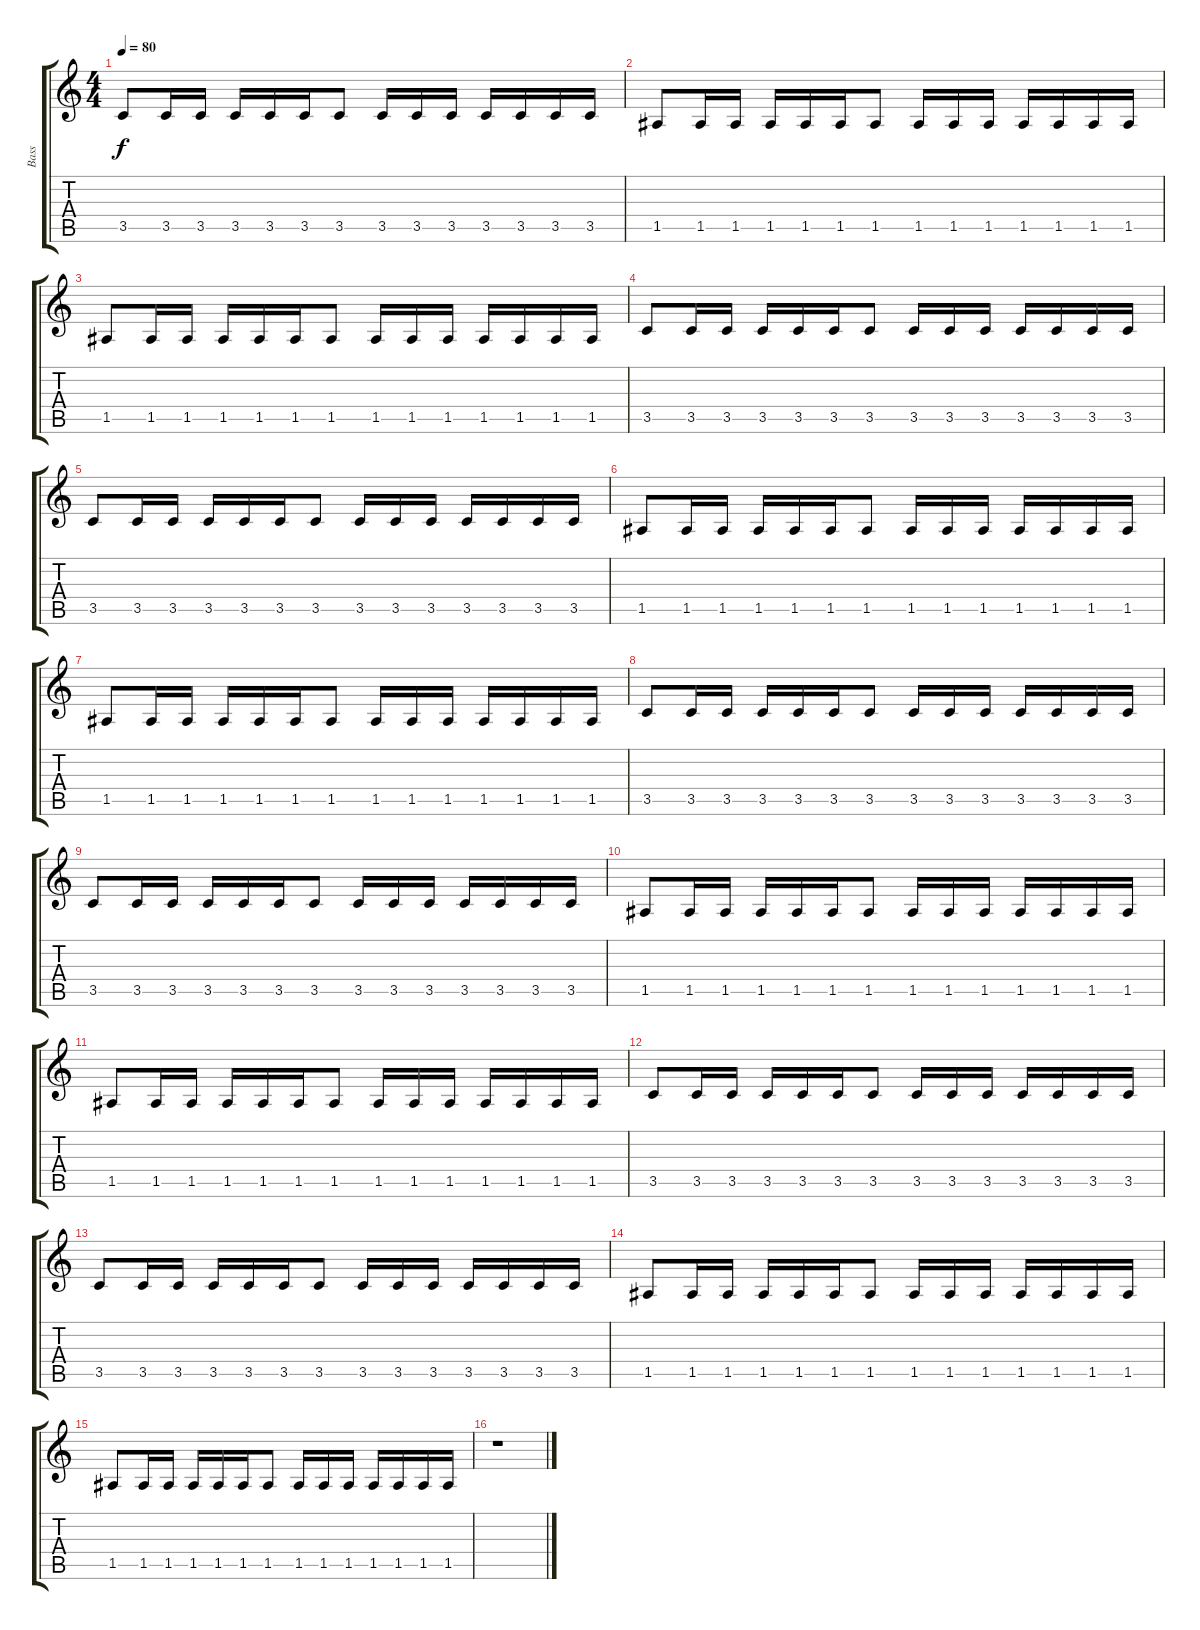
\track ("Bass" "Bass") {instrument electricbassfinger}
\staff {score tabs}
\tuning (E4 B3 G3 D3 A2 E2) {hide}
\ts (4 4)
\tempo 80
\clef g2
\ks c
3.5.8{dy f} 3.5.16 3.5.16 3.5.16 3.5.16 3.5.16 3.5.8 3.5.16 3.5.16 3.5.16 3.5.16 3.5.16 3.5.16 3.5.16 |
1.5.8 1.5.16 1.5.16 1.5.16 1.5.16 1.5.16 1.5.8 1.5.16 1.5.16 1.5.16 1.5.16 1.5.16 1.5.16 1.5.16 |
1.5.8 1.5.16 1.5.16 1.5.16 1.5.16 1.5.16 1.5.8 1.5.16 1.5.16 1.5.16 1.5.16 1.5.16 1.5.16 1.5.16 |
3.5.8 3.5.16 3.5.16 3.5.16 3.5.16 3.5.16 3.5.8 3.5.16 3.5.16 3.5.16 3.5.16 3.5.16 3.5.16 3.5.16 |
3.5.8 3.5.16 3.5.16 3.5.16 3.5.16 3.5.16 3.5.8 3.5.16 3.5.16 3.5.16 3.5.16 3.5.16 3.5.16 3.5.16 |
1.5.8 1.5.16 1.5.16 1.5.16 1.5.16 1.5.16 1.5.8 1.5.16 1.5.16 1.5.16 1.5.16 1.5.16 1.5.16 1.5.16 |
1.5.8 1.5.16 1.5.16 1.5.16 1.5.16 1.5.16 1.5.8 1.5.16 1.5.16 1.5.16 1.5.16 1.5.16 1.5.16 1.5.16 |
3.5.8 3.5.16 3.5.16 3.5.16 3.5.16 3.5.16 3.5.8 3.5.16 3.5.16 3.5.16 3.5.16 3.5.16 3.5.16 3.5.16 |
3.5.8 3.5.16 3.5.16 3.5.16 3.5.16 3.5.16 3.5.8 3.5.16 3.5.16 3.5.16 3.5.16 3.5.16 3.5.16 3.5.16 |
1.5.8 1.5.16 1.5.16 1.5.16 1.5.16 1.5.16 1.5.8 1.5.16 1.5.16 1.5.16 1.5.16 1.5.16 1.5.16 1.5.16 |
1.5.8 1.5.16 1.5.16 1.5.16 1.5.16 1.5.16 1.5.8 1.5.16 1.5.16 1.5.16 1.5.16 1.5.16 1.5.16 1.5.16 |
3.5.8 3.5.16 3.5.16 3.5.16 3.5.16 3.5.16 3.5.8 3.5.16 3.5.16 3.5.16 3.5.16 3.5.16 3.5.16 3.5.16 |
3.5.8 3.5.16 3.5.16 3.5.16 3.5.16 3.5.16 3.5.8 3.5.16 3.5.16 3.5.16 3.5.16 3.5.16 3.5.16 3.5.16 |
1.5.8 1.5.16 1.5.16 1.5.16 1.5.16 1.5.16 1.5.8 1.5.16 1.5.16 1.5.16 1.5.16 1.5.16 1.5.16 1.5.16 |
1.5.8 1.5.16 1.5.16 1.5.16 1.5.16 1.5.16 1.5.8 1.5.16 1.5.16 1.5.16 1.5.16 1.5.16 1.5.16 1.5.16 |
r.1
